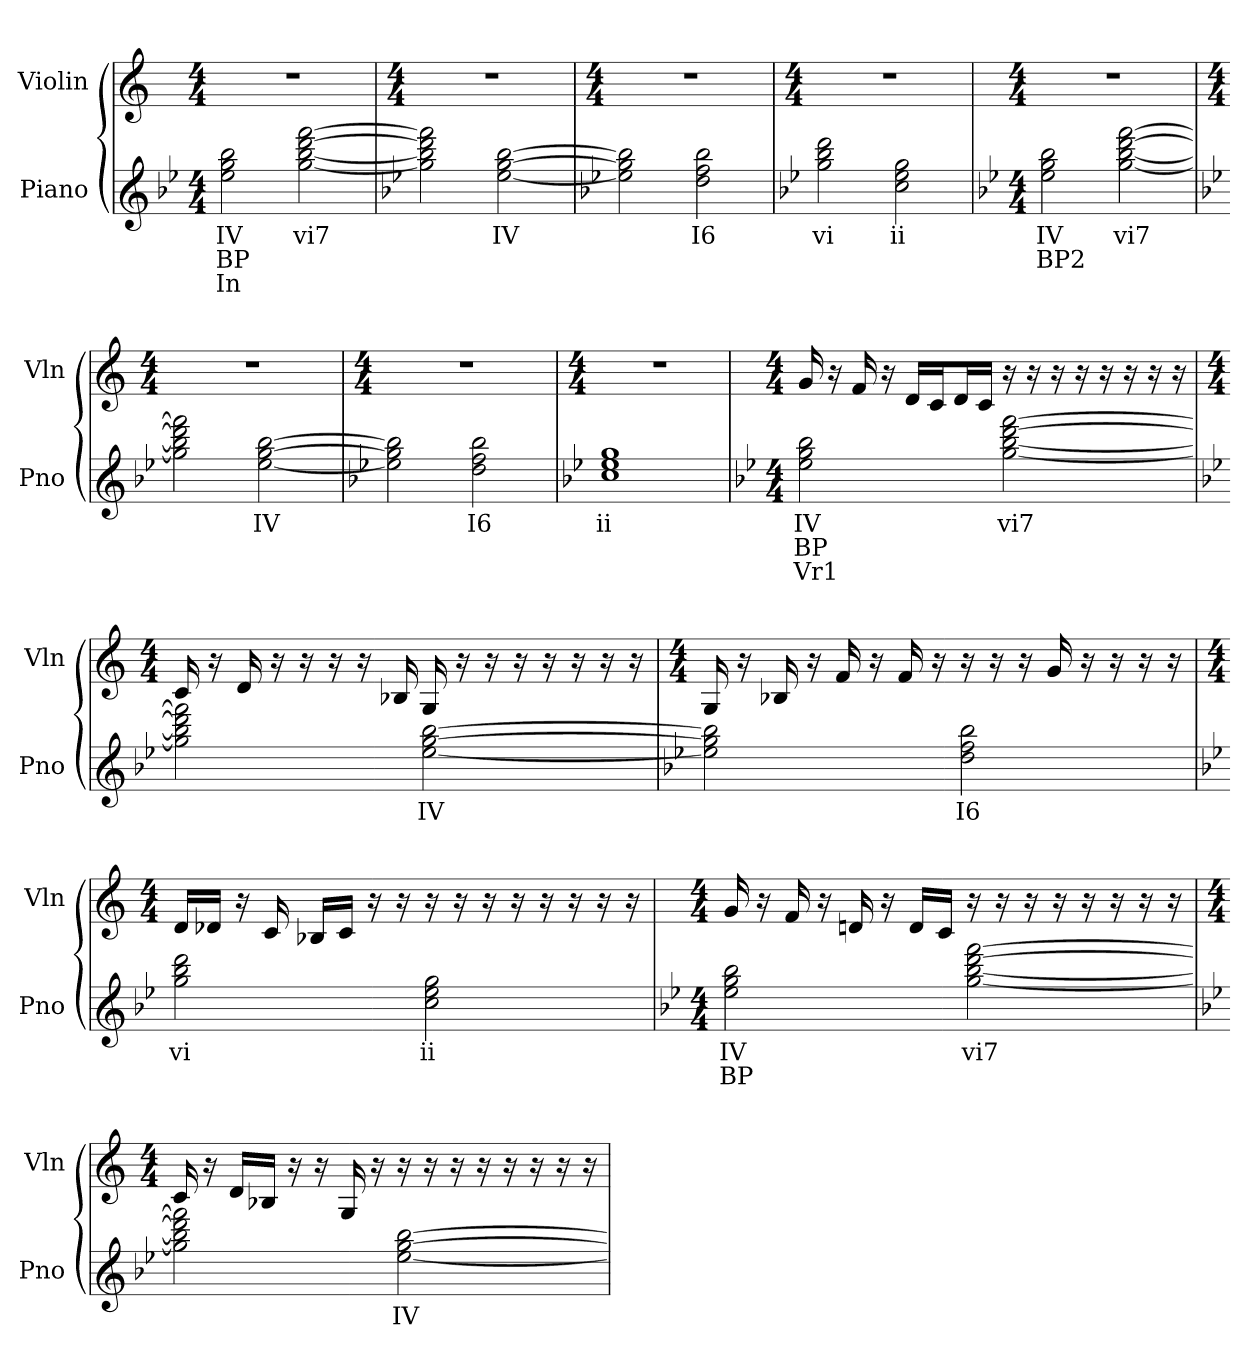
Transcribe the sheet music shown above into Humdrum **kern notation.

**kern	**text	**text	**text	**kern
*part2	*part2	*part2	*part2	*part1
*staff2	*staff2	*staff2	*staff2	*staff1
*I"Piano	*	*	*	*I"Violin
*I'Pno	*	*	*	*I'Vln
*k[b-e-]	*	*	*	*
*B-:	*	*	*	*
*M4/4	*	*	*	*M4/4
=	=	=	=	=
2ee- 2gg 2bb-	IV	BP	In	1r
[2gg [2bb- [2ddd [2fff	vi7	.	.	.
=	=	=	=	=
*k[b-e-]	*	*	*	*
*B-:	*	*	*	*
*	*	*	*	*M4/4
2gg] 2bb-] 2ddd] 2fff]	.	.	.	1r
[2ee- [2gg [2bb-	IV	.	.	.
=	=	=	=	=
*k[b-e-]	*	*	*	*
*B-:	*	*	*	*
*	*	*	*	*M4/4
2ee-] 2gg] 2bb-]	.	.	.	1r
2dd 2ff 2bb-	I6	.	.	.
=	=	=	=	=
*k[b-e-]	*	*	*	*
*B-:	*	*	*	*
*	*	*	*	*M4/4
2gg 2bb- 2ddd	vi	.	.	1r
2cc 2ee- 2gg	ii	.	.	.
=	=	=	=	=
*k[b-e-]	*	*	*	*
*B-:	*	*	*	*
*M4/4	*	*	*	*M4/4
2ee- 2gg 2bb-	IV	BP2	.	1r
[2gg [2bb- [2ddd [2fff	vi7	.	.	.
=	=	=	=	=
*k[b-e-]	*	*	*	*
*B-:	*	*	*	*
*	*	*	*	*M4/4
2gg] 2bb-] 2ddd] 2fff]	.	.	.	1r
[2ee- [2gg [2bb-	IV	.	.	.
=	=	=	=	=
*k[b-e-]	*	*	*	*
*B-:	*	*	*	*
*	*	*	*	*M4/4
2ee-] 2gg] 2bb-]	.	.	.	1r
2dd 2ff 2bb-	I6	.	.	.
=	=	=	=	=
*k[b-e-]	*	*	*	*
*B-:	*	*	*	*
*	*	*	*	*M4/4
1cc 1ee- 1gg	ii	.	.	1r
=	=	=	=	=
*k[b-e-]	*	*	*	*
*B-:	*	*	*	*
*M4/4	*	*	*	*M4/4
2ee- 2gg 2bb-	IV	BP	Vr1	16g
.	.	.	.	16r
.	.	.	.	16f
.	.	.	.	16r
.	.	.	.	16dLL
.	.	.	.	16cJ
.	.	.	.	16dL
.	.	.	.	16cJJ
[2gg [2bb- [2ddd [2fff	vi7	.	.	16r
.	.	.	.	16r
.	.	.	.	16r
.	.	.	.	16r
.	.	.	.	16r
.	.	.	.	16r
.	.	.	.	16r
.	.	.	.	16r
=	=	=	=	=
*k[b-e-]	*	*	*	*
*B-:	*	*	*	*
*	*	*	*	*M4/4
2gg] 2bb-] 2ddd] 2fff]	.	.	.	16c
.	.	.	.	16r
.	.	.	.	16d
.	.	.	.	16r
.	.	.	.	16r
.	.	.	.	16r
.	.	.	.	16r
.	.	.	.	16B-X
[2ee- [2gg [2bb-	IV	.	.	16G
.	.	.	.	16r
.	.	.	.	16r
.	.	.	.	16r
.	.	.	.	16r
.	.	.	.	16r
.	.	.	.	16r
.	.	.	.	16r
=	=	=	=	=
*k[b-e-]	*	*	*	*
*B-:	*	*	*	*
*	*	*	*	*M4/4
2ee-] 2gg] 2bb-]	.	.	.	16G
.	.	.	.	16r
.	.	.	.	16B-X
.	.	.	.	16r
.	.	.	.	16f
.	.	.	.	16r
.	.	.	.	16f
.	.	.	.	16r
2dd 2ff 2bb-	I6	.	.	16r
.	.	.	.	16r
.	.	.	.	16r
.	.	.	.	16g
.	.	.	.	16r
.	.	.	.	16r
.	.	.	.	16r
.	.	.	.	16r
=	=	=	=	=
*k[b-e-]	*	*	*	*
*B-:	*	*	*	*
*	*	*	*	*M4/4
2gg 2bb- 2ddd	vi	.	.	16dLL
.	.	.	.	16d-XJJ
.	.	.	.	16r
.	.	.	.	16c
.	.	.	.	16B-XLL
.	.	.	.	16cJJ
.	.	.	.	16r
.	.	.	.	16r
2cc 2ee- 2gg	ii	.	.	16r
.	.	.	.	16r
.	.	.	.	16r
.	.	.	.	16r
.	.	.	.	16r
.	.	.	.	16r
.	.	.	.	16r
.	.	.	.	16r
=	=	=	=	=
*k[b-e-]	*	*	*	*
*B-:	*	*	*	*
*M4/4	*	*	*	*M4/4
2ee- 2gg 2bb-	IV	BP	.	16g
.	.	.	.	16r
.	.	.	.	16f
.	.	.	.	16r
.	.	.	.	16dn
.	.	.	.	16r
.	.	.	.	16dLL
.	.	.	.	16cJJ
[2gg [2bb- [2ddd [2fff	vi7	.	.	16r
.	.	.	.	16r
.	.	.	.	16r
.	.	.	.	16r
.	.	.	.	16r
.	.	.	.	16r
.	.	.	.	16r
.	.	.	.	16r
=	=	=	=	=
*k[b-e-]	*	*	*	*
*B-:	*	*	*	*
*	*	*	*	*M4/4
2gg] 2bb-] 2ddd] 2fff]	.	.	.	16c
.	.	.	.	16r
.	.	.	.	16dLL
.	.	.	.	16B-XJJ
.	.	.	.	16r
.	.	.	.	16r
.	.	.	.	16G
.	.	.	.	16r
[2ee- [2gg [2bb-	IV	.	.	16r
.	.	.	.	16r
.	.	.	.	16r
.	.	.	.	16r
.	.	.	.	16r
.	.	.	.	16r
.	.	.	.	16r
.	.	.	.	16r
=	=	=	=	=
*-	*-	*-	*-	*-
